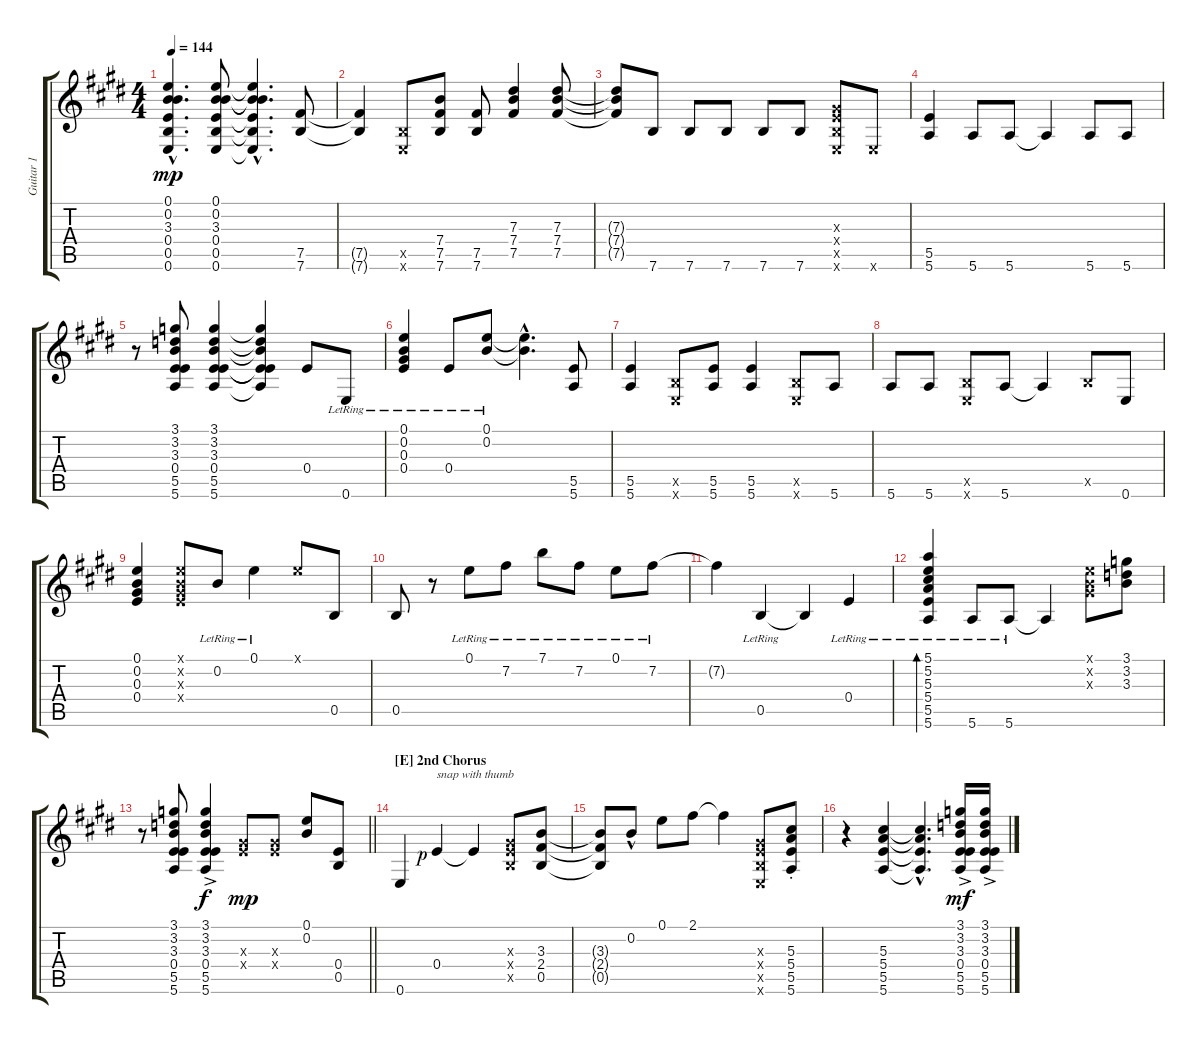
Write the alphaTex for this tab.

\track ("Guitar 1" "Guitar 1") {instrument acousticguitarsteel}
\staff {score tabs}
\tuning (E4 B3 Ab3 E3 B2 E2) {hide}
\ts (4 4)
\tempo 144
\clef g2
\ks e
(0.1{hac} 0.2{hac} 3.3{hac} 0.4{hac} 0.5{hac} 0.6{hac}).4{d dy mp} (0.1 0.2 3.3 0.4 0.5 0.6).8 (0.1{hac t} 0.2{hac t} 3.3{hac t} 0.4{hac t} 0.5{hac t} 0.6{hac t}).4{d} (7.5 7.6).8 |
(7.5{t} 7.6{t}).4 (0.5{x} 0.6{x}).8 (7.4 7.5 7.6).8 (7.5 7.6).8 (7.3 7.4 7.5).4 (7.3 7.4 7.5).8 |
(7.3{t} 7.4{t} 7.5{t}).8 7.6.8 7.6.8 7.6.8 7.6.8 7.6.8 (0.3{x} 0.4{x} 0.5{x} 0.6{x}).8 0.6{x}.8 |
(5.5 5.6).4 5.6.8 5.6.8 5.6{t}.4 5.6.8 5.6.8 |
r.8 (3.1 3.2 3.3 0.4 5.5 5.6).8 (3.1 3.2 3.3 0.4 5.5 5.6).4 (3.1{t} 3.2{t} 3.3{t} 0.4{t} 5.5{t} 5.6{t}).4 0.4.8 0.6{lr}.8 |
(0.1{lr} 0.2{lr} 0.3{lr} 0.4{lr}).4 0.4{lr}.8 (0.1{lr} 0.2{lr}).8 (0.1{hac t} 0.2{hac t}).4{d} (5.5 5.6).8 |
(5.5 5.6).4 (0.5{x} 0.6{x}).8 (5.5 5.6).8 (5.5 5.6).4 (0.5{x} 0.6{x}).8 5.6.8 |
5.6.8 5.6.8 (0.5{x} 0.6{x}).8 5.6.8 5.6{t}.4 0.5{x}.8 0.6.8 |
(0.1 0.2 0.3 0.4).4 (0.1{x} 0.2{x} 0.3{x} 0.4{x}).8 0.2{lr}.8 0.1{lr}.4 0.1{x}.8 0.5.8 |
0.5.8 r.8 0.1{lr}.8 7.2{lr}.8 7.1{lr}.8 7.2{lr}.8 0.1{lr}.8 7.2{lr}.8 |
7.2{t}.4 0.5{lr}.4 0.5{t}.4 0.4{lr}.4 |
(5.1{lr} 5.2{lr} 5.3{lr} 5.4{lr} 5.5{lr} 5.6{lr}).4{bd 120} 5.6{lr}.8 5.6{lr}.8 5.6{t}.4 (0.1{x} 0.2{x} 0.3{x}).8 (3.1 3.2 3.3).8 |
\barLineRight lightlight
r.8 (3.1 3.2 3.3 0.4 5.5 5.6).8 (3.1{ac} 3.2{ac} 3.3{ac} 0.4{ac} 5.5{ac} 5.6{ac}).4{dy f} (0.3{x} 0.4{x}).8{dy mp} (0.3{x} 0.4{x}).8 (0.1 0.2).8 (0.4 0.5).8 |
\section ("" "[E] 2nd Chorus")
0.6.4 0.4{rf 1}.4{txt "snap with thumb"} 0.4{t}.4 (0.3{x} 0.4{x} 0.5{x}).8 (3.3 2.4 0.5).8 |
(3.3{t} 2.4{t} 0.5{t}).8 0.2{hac}.8 0.1.8 2.1.8 2.1{t}.4 (0.3{x} 0.4{x} 0.5{x} 0.6{x}).8 (5.3{st} 5.4{st} 5.5{st} 5.6{st}).8 |
r.4 (5.3 5.4 5.5 5.6).4 (5.3{hac t} 5.4{hac t} 5.5{hac t} 5.6{hac t}).4{d} (3.1{ac} 3.2{ac} 3.3{ac} 0.4{ac} 5.5{ac} 5.6{ac}).16{dy mf} (3.1{ac} 3.2{ac} 3.3{ac} 0.4{ac} 5.5{ac} 5.6{ac}).16
